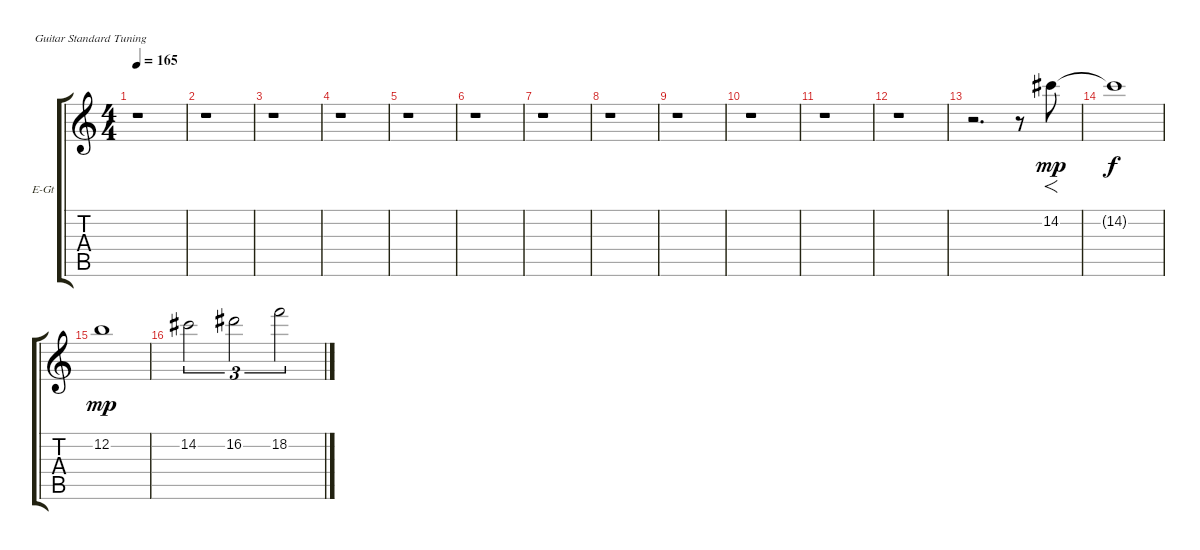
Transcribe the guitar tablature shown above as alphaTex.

\defaultSystemsLayout 4
\bracketExtendMode groupsimilarinstruments
\firstSystemTrackNameOrientation horizontal
\otherSystemsTrackNameOrientation horizontal
\track ("Electric Guitar" "E-Gt") {instrument electricguitarclean}
\staff {score tabs}
\tuning (E4 B3 G3 D3 A2 E2)
\ts (4 4)
\tempo 165
\clef g2
\ks c
r.1{dy f} |
r.1 |
r.1 |
r.1 |
r.1 |
r.1 |
r.1 |
r.1 |
r.1 |
r.1 |
r.1 |
r.1 |
r.2{d} r.8 14.2.8{f dy mp} |
14.2{t}.1{dy f} |
12.2.1{dy mp} |
14.2.2{tu (3 2)} 16.2.2{tu (3 2)} 18.2.2{tu (3 2)}
